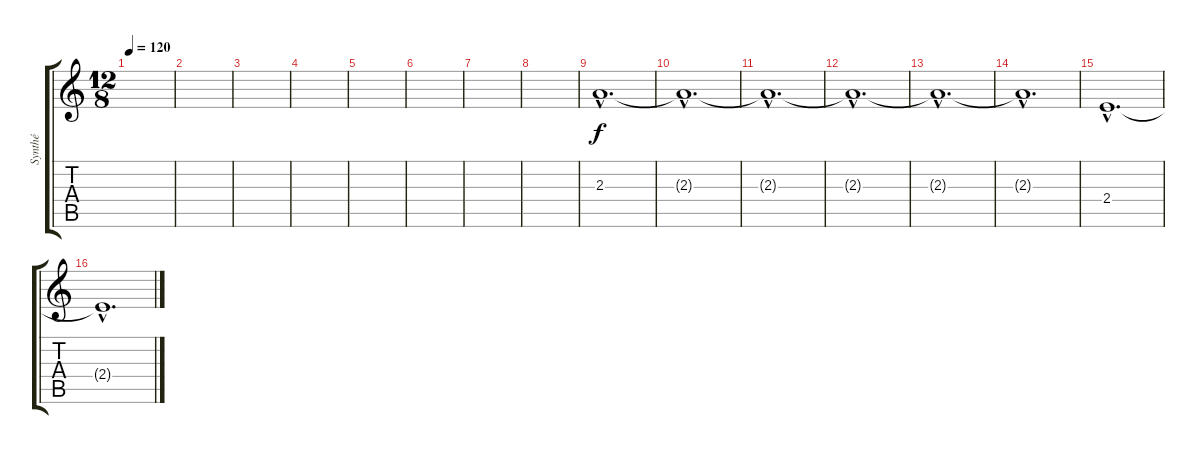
\track ("Synthé" "Synthé") {instrument percussiveorgan}
\staff {score tabs}
\tuning (E5 B4 G4 D4 A3 E3) {hide}
\ts (12 8)
\tempo 120
\clef g2
\ks c
|
|
|
|
|
|
|
|
2.3{hac}.1{d} |
2.3{hac t}.1{d} |
2.3{hac t}.1{d} |
2.3{hac t}.1{d} |
2.3{hac t}.1{d} |
2.3{hac t}.1{d} |
2.4{hac}.1{d} |
2.4{hac t}.1{d}
